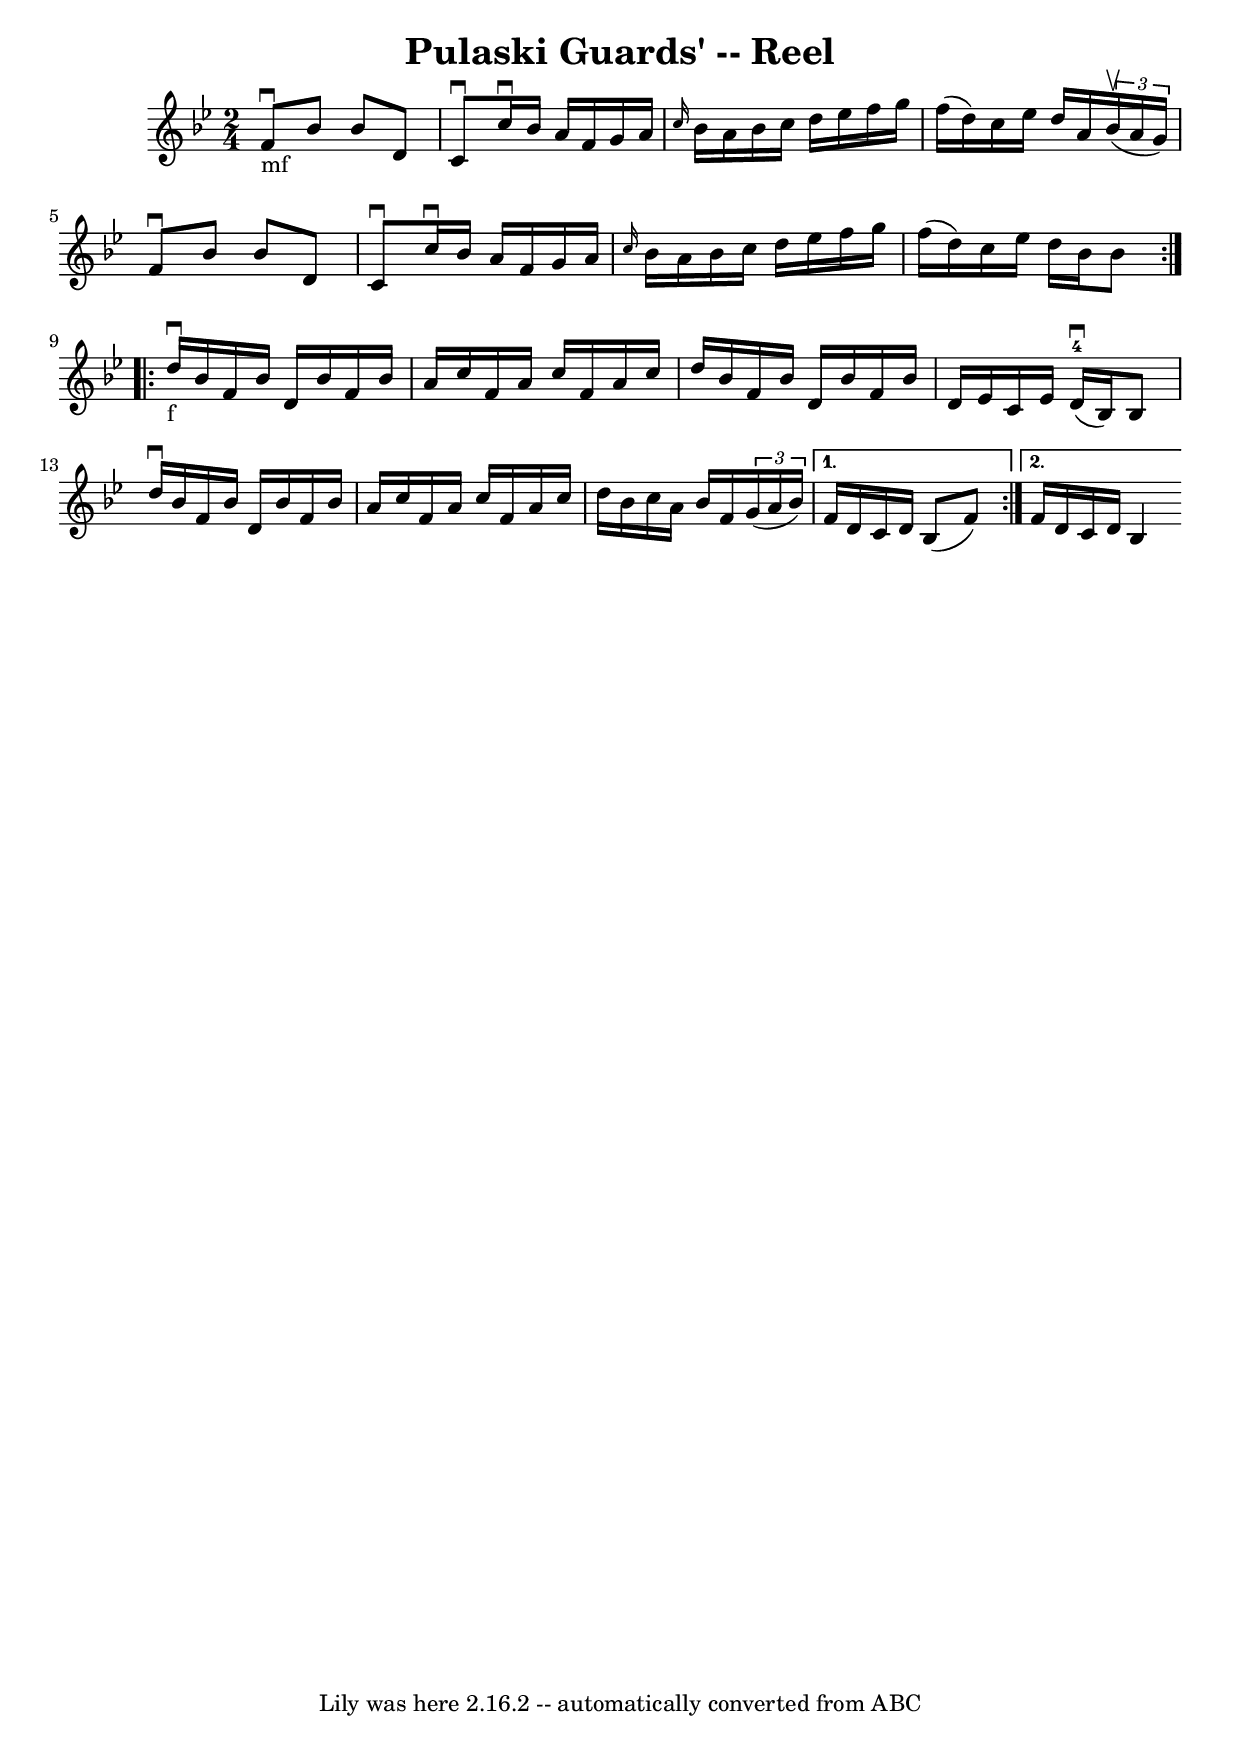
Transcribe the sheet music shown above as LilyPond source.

\version "2.16.2"
\include "Mammoth.ily"
\header {
  %% book = "Ryan's Mammoth Collection"
  crossRefNumber = "1"
  footnotes = "\\\\296"
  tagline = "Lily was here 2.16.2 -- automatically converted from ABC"
  title = "Pulaski Guards' -- Reel"

}
voicedefault =  {



  \repeat volta 2 {

    \time 2/4      \key bes \major f'8_"mf"^\downbow bes'8 bes'8 d'8      |
    c'8^\downbow c''16^\downbow bes'16 a'16 f'16 g'16         a'16     |
    \grace { c''16  
	   } bes'16 a'16 bes'16 c''16         d''16 ees''16 f''16 g''16     |
    f''16 (d''16) c''16    
    ees''16 d''16 a'16    \times 2/3 { bes'16^\upbow(a'16 g'16)  				     }   |
    f'8^\downbow bes'8 bes'8 d'8    |
    c'8^\downbow c''16^\downbow bes'16 a'16 f'16 g'16 a'16     |
    \grace { c''16  
	   } bes'16 a'16 bes'16 c''16 d''16         ees''16 f''16 g''16     |
    f''16 (d''16) c''16 ees''16  
    d''16 bes'16 bes'8    
  }     
  \repeat volta 2 {
    d''16_"f"^\downbow        bes'16 f'16 bes'16 d'16 bes'16 f'16 bes'16     |
    a'16      c''16 f'16 a'16 c''16 f'16 a'16 c''16     |
    d''16       bes'16 f'16 bes'16 d'16 bes'16 f'16 bes'16     |
         d'16 ees'16 c'16 ees'16 d'16-4^\downbow(bes16) bes8      |
    d''16^\downbow bes'16 f'16 bes'16 d'16 bes'16         f'16 bes'16     |
    a'16 c''16 f'16 a'16 c''16 f'16         a'16 c''16     |
    d''16 bes'16 c''16 a'16 bes'16 f'16  
    \times 2/3 { g'16 (a'16 bes'16) 
	       }   
  } \alternative{{ f'16    
		   d'16 c'16 d'16 bes8 (f'8)   
		 } { f'16 d'16 c'16 d'16    		     bes4  \bar " |."   
		   }
	       }

}

\score{
  <<

    \context Staff="default"
    {
      \voicedefault 
      
    }

  >>
  \layout {
    
  }
  \midi {
  }

}
